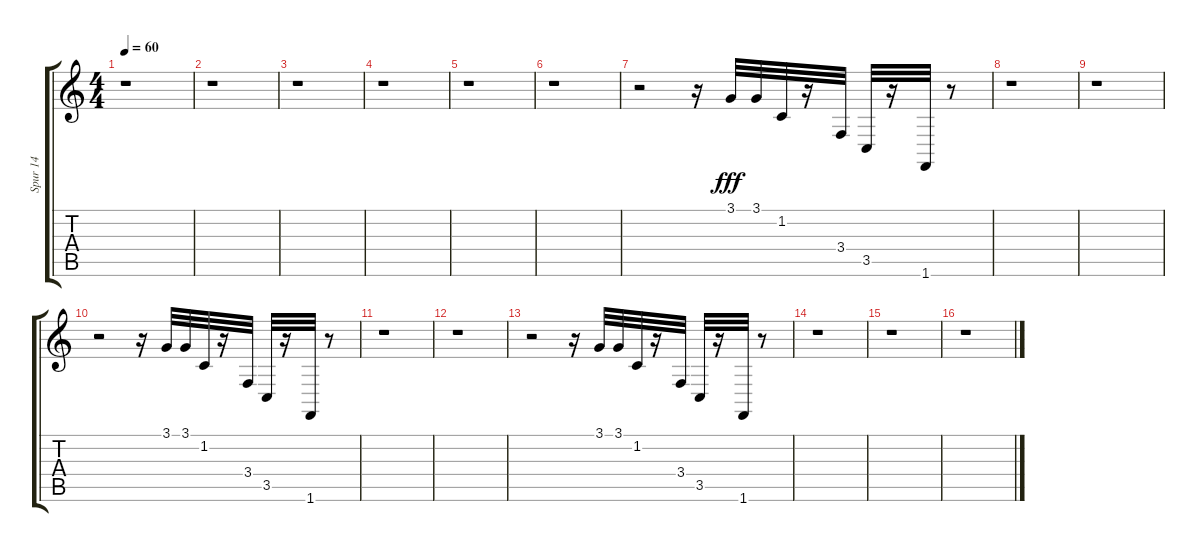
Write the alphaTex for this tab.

\track ("Spur 14" "Spur 14") {instrument melodictom}
\staff {score tabs}
\tuning (E4 B3 G3 D3 A2 E2) {hide}
\ts (4 4)
\tempo 60
\clef g2
\ks c
r.1{dy fff} |
r.1 |
r.1 |
r.1 |
r.1 |
r.1 |
r.2 r.16 3.1.32{balance 16} 3.1.32 1.2.32{balance 8} r.16 3.4.32 3.5.32{balance 1} r.16 1.6.32 r.8 |
r.1 |
r.1 |
r.2 r.16 3.1.32{balance 16} 3.1.32 1.2.32{balance 8} r.16 3.4.32 3.5.32{balance 1} r.16 1.6.32 r.8 |
r.1 |
r.1 |
r.2 r.16 3.1.32{balance 16} 3.1.32 1.2.32{balance 8} r.16 3.4.32 3.5.32{balance 1} r.16 1.6.32 r.8 |
r.1 |
r.1 |
r.1
